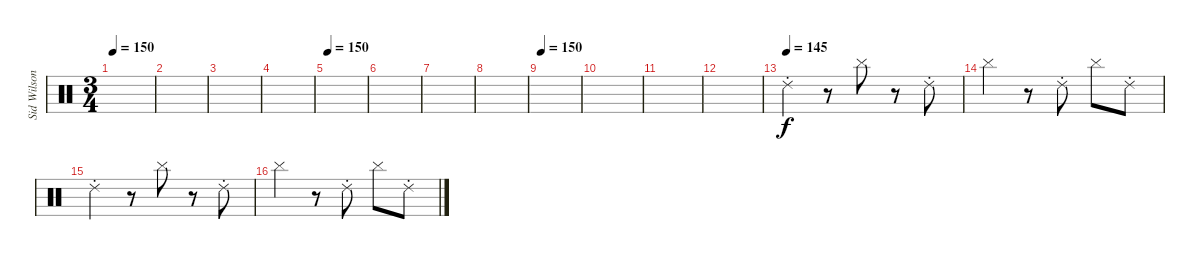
\track ("Sid Wilson" "Sid Wilson") {instrument percussion}
\staff {score}
\articulation defaults
\ts (3 4)
\tempo 150
\clef neutral
\ks c
|
|
|
|
\tempo 150
|
|
|
|
\tempo 150
|
|
|
|
\tempo (145)
"Ride (choke) 2".4 r.8 "Cymbal (hit)".8 r.8 "Ride (choke) 2".8 |
"Cymbal (hit)".4 r.8 "Ride (choke) 2".8 "Cymbal (hit)".8 "Ride (choke) 2".8 |
"Ride (choke) 2".4 r.8 "Cymbal (hit)".8 r.8 "Ride (choke) 2".8 |
"Cymbal (hit)".4 r.8 "Ride (choke) 2".8 "Cymbal (hit)".8 "Ride (choke) 2".8
